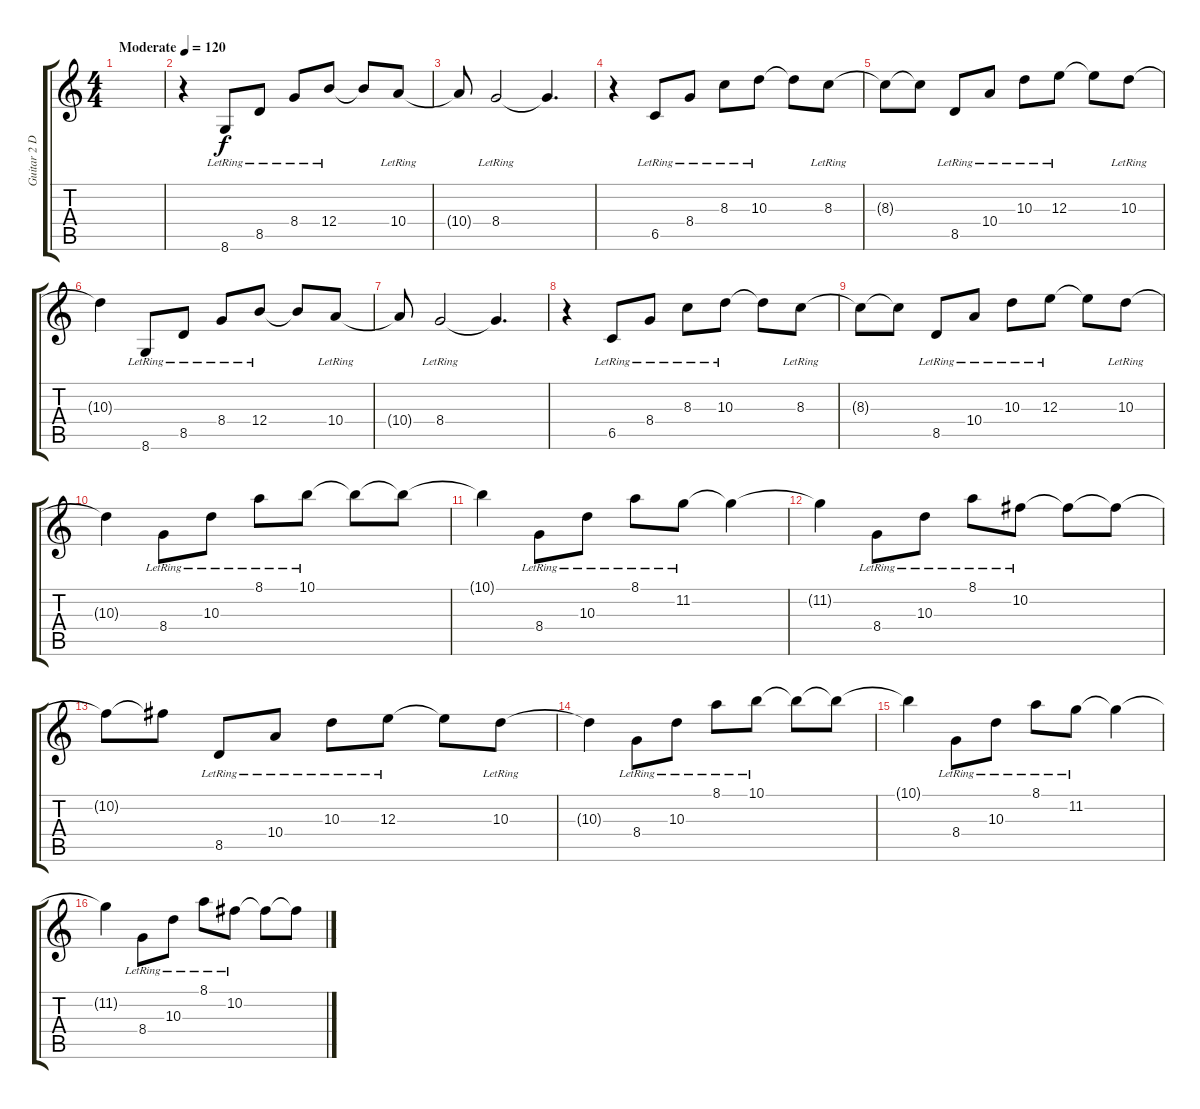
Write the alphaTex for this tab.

\track ("Guitar 2 Delay" "Guitar 2 D") {instrument acousticguitarsteel}
\staff {score tabs}
\tuning (Db4 Ab3 E3 B2 Gb2 B1) {hide}
\ts (4 4)
\tempo (120 "Moderate")
\clef g2
\ks c
|
r.4 8.6{lr}.8 8.5{lr}.8 8.4{lr}.8 12.4{lr}.8 12.4{t}.8 10.4{lr}.8 |
10.4{t}.8 8.4{lr}.2 8.4{t}.4{d} |
r.4 6.5{lr}.8 8.4{lr}.8 8.3{lr}.8 10.3{lr}.8 10.3{t}.8 8.3{lr}.8 |
8.3{t}.8 8.3{t}.8 8.5{lr}.8 10.4{lr}.8 10.3{lr}.8 12.3{lr}.8 12.3{t}.8 10.3{lr}.8 |
10.3{t}.4 8.6{lr}.8 8.5{lr}.8 8.4{lr}.8 12.4{lr}.8 12.4{t}.8 10.4{lr}.8 |
10.4{t}.8 8.4{lr}.2 8.4{t}.4{d} |
r.4 6.5{lr}.8 8.4{lr}.8 8.3{lr}.8 10.3{lr}.8 10.3{t}.8 8.3{lr}.8 |
8.3{t}.8 8.3{t}.8 8.5{lr}.8 10.4{lr}.8 10.3{lr}.8 12.3{lr}.8 12.3{t}.8 10.3{lr}.8 |
10.3{t}.4 8.4{lr}.8 10.3{lr}.8 8.1{lr}.8 10.1{lr}.8 10.1{t}.8 10.1{t}.8 |
10.1{t}.4 8.4{lr}.8 10.3{lr}.8 8.1{lr}.8 11.2{lr}.8 11.2{t}.4 |
11.2{t}.4 8.4{lr}.8 10.3{lr}.8 8.1{lr}.8 10.2{lr}.8 10.2{t}.8 10.2{t}.8 |
10.2{t}.8 10.2{t}.8 8.5{lr}.8 10.4{lr}.8 10.3{lr}.8 12.3{lr}.8 12.3{t}.8 10.3{lr}.8 |
10.3{t}.4 8.4{lr}.8 10.3{lr}.8 8.1{lr}.8 10.1{lr}.8 10.1{t}.8 10.1{t}.8 |
10.1{t}.4 8.4{lr}.8 10.3{lr}.8 8.1{lr}.8 11.2{lr}.8 11.2{t}.4 |
11.2{t}.4 8.4{lr}.8 10.3{lr}.8 8.1{lr}.8 10.2{lr}.8 10.2{t}.8 10.2{t}.8
